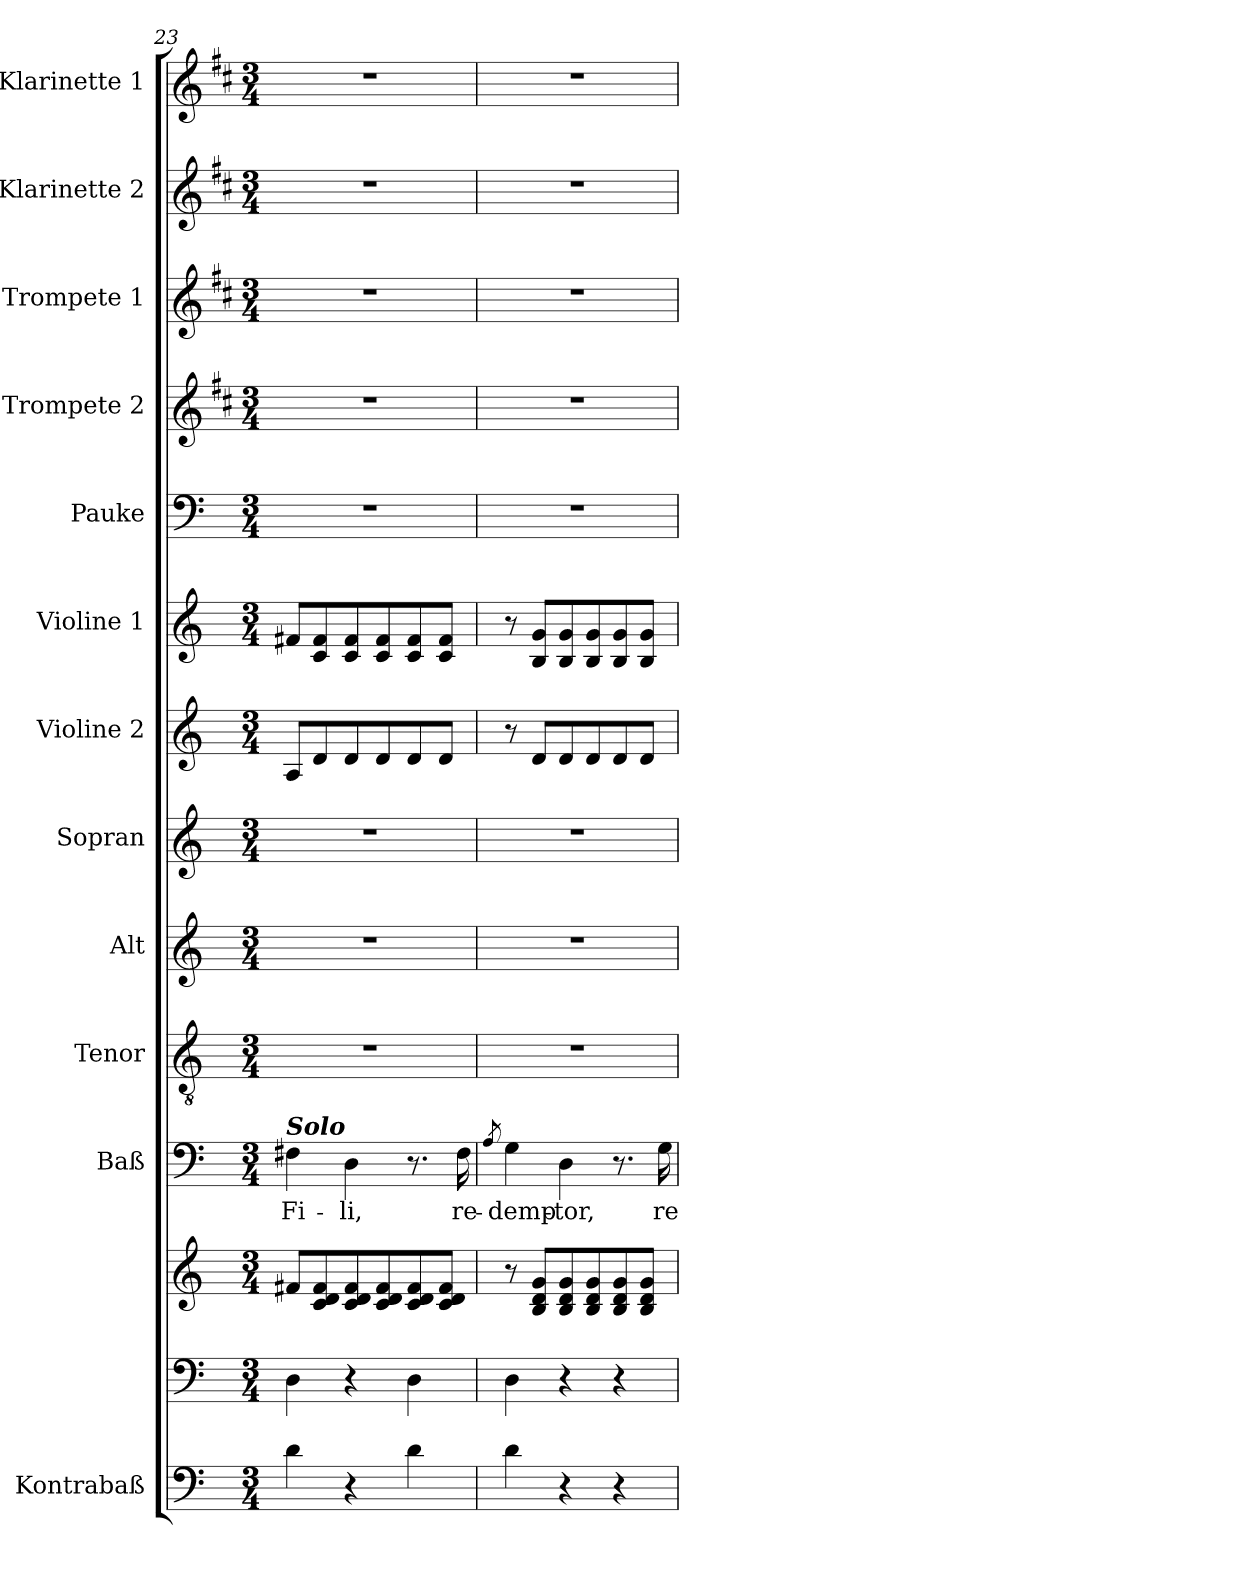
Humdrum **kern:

**kern	**kern	**kern	**kern	**text	**kern	**kern	**kern	**kern	**kern	**kern	**kern	**kern	**kern	**kern
*part13	*part12	*part12	*part11	*part11	*part10	*part9	*part8	*part7	*part6	*part5	*part4	*part3	*part2	*part1
*staff14	*staff13	*staff12	*staff11	*staff11	*staff10	*staff9	*staff8	*staff7	*staff6	*staff5	*staff4	*staff3	*staff2	*staff1
*I"Kontrabaß	*	*	*I"Baß	*	*I"Tenor	*I"Alt	*I"Sopran	*I"Violine 2	*I"Violine 1	*I"Pauke	*I"Trompete 2	*I"Trompete 1	*I"Klarinette 2	*I"Klarinette 1
*	*	*	*	*	*	*	*	*I'Vln	*I'Vln	*	*I'Tpt	*I'Tpt	*	*
*clefF4	*clefF4	*clefG2	*clefF4	*	*clefGv2	*clefG2	*clefG2	*clefG2	*clefG2	*clefF4	*clefG2	*clefG2	*clefG2	*clefG2
*ITrd7c12	*	*	*	*	*	*	*	*	*	*	*ITrd1c2	*ITrd1c2	*ITrd1c2	*ITrd1c2
*k[]	*k[]	*k[]	*k[]	*	*k[]	*k[]	*k[]	*k[]	*k[]	*k[]	*k[]	*k[]	*k[]	*k[]
*C:	*C:	*C:	*C:	*	*C:	*C:	*C:	*C:	*C:	*C:	*C:	*C:	*C:	*C:
*M3/4	*M3/4	*M3/4	*M3/4	*	*M3/4	*M3/4	*M3/4	*M3/4	*M3/4	*M3/4	*M3/4	*M3/4	*M3/4	*M3/4
=23	=23	=23	=23	=23	=23	=23	=23	=23	=23	=23	=23	=23	=23	=23
!	!	!	!LO:TX:a:Bi:t=Solo	!	!	!	!	!	!	!	!	!	!	!
!	!	!	!	!LO:LY:b	!	!	!	!	!	!	!	!	!	!
4D\	4D\	8f#X/L	4F#X\	Fi-	2.r	2.r	2.r	8A/L	8f#X/L	2.r	2.r	2.r	2.r	2.r
.	.	8c/ 8d/ 8f#/	.	.	.	.	.	8d/	8c/ 8f#/	.	.	.	.	.
!	!	!	!	!LO:LY:b	!	!	!	!	!	!	!	!	!	!
4r	4r	8c/ 8d/ 8f#/	4D\	-li,	.	.	.	8d/	8c/ 8f#/	.	.	.	.	.
.	.	8c/ 8d/ 8f#/	.	.	.	.	.	8d/	8c/ 8f#/	.	.	.	.	.
4D\	4D\	8c/ 8d/ 8f#/	8.r	.	.	.	.	8d/	8c/ 8f#/	.	.	.	.	.
.	.	8c/ 8d/ 8f#/J	.	.	.	.	.	8d/J	8c/ 8f#/J	.	.	.	.	.
!	!	!	!	!LO:LY:b	!	!	!	!	!	!	!	!	!	!
.	.	.	16F#\	re-	.	.	.	.	.	.	.	.	.	.
!!LO:PB:g=z
=24	=24	=24	=24	=24	=24	=24	=24	=24	=24	=24	=24	=24	=24	=24
.	.	.	8qA/	.	.	.	.	.	.	.	.	.	.	.
!	!	!	!	!LO:LY:b	!	!	!	!	!	!	!	!	!	!
4D\	4D\	8r	4G\	-demp-	2.r	2.r	2.r	8r	8r	2.r	2.r	2.r	2.r	2.r
.	.	8B/ 8d/ 8g/L	.	.	.	.	.	8d/L	8B/ 8g/L	.	.	.	.	.
!	!	!	!	!LO:LY:b	!	!	!	!	!	!	!	!	!	!
4r	4r	8B/ 8d/ 8g/	4D\	-tor,	.	.	.	8d/	8B/ 8g/	.	.	.	.	.
.	.	8B/ 8d/ 8g/	.	.	.	.	.	8d/	8B/ 8g/	.	.	.	.	.
4r	4r	8B/ 8d/ 8g/	8.r	.	.	.	.	8d/	8B/ 8g/	.	.	.	.	.
.	.	8B/ 8d/ 8g/J	.	.	.	.	.	8d/J	8B/ 8g/J	.	.	.	.	.
!	!	!	!	!LO:LY:b	!	!	!	!	!	!	!	!	!	!
.	.	.	16G\	re-	.	.	.	.	.	.	.	.	.	.
=	=	=	=	=	=	=	=	=	=	=	=	=	=	=
*-	*-	*-	*-	*-	*-	*-	*-	*-	*-	*-	*-	*-	*-	*-
